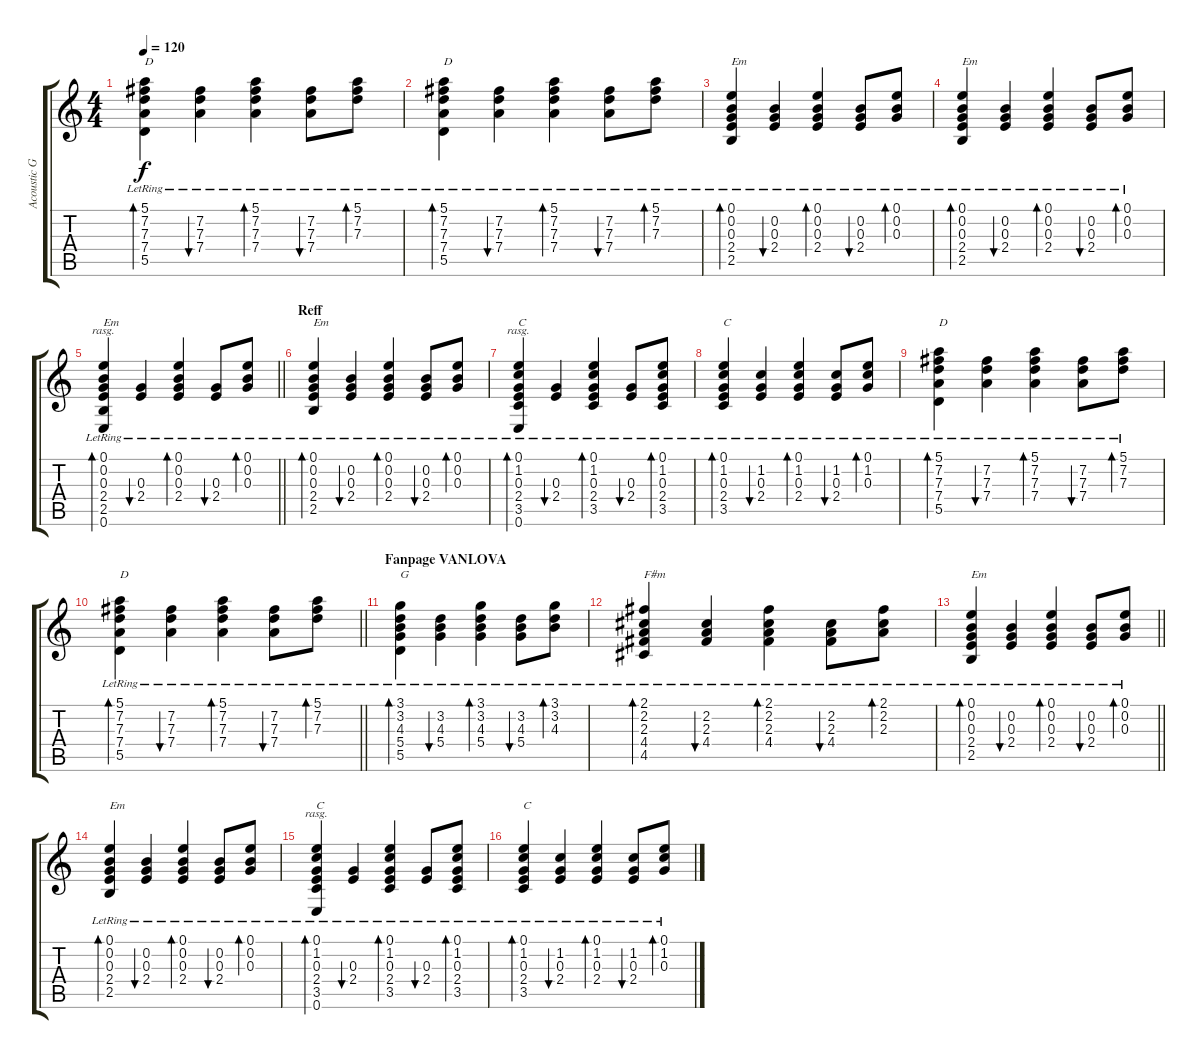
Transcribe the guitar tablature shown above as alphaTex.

\track ("Acoustic Guitar" "Acoustic G") {instrument acousticguitarsteel}
\staff {score tabs}
\tuning (E4 B3 G3 D3 A2 E2) {hide}
\ts (4 4)
\tempo 120
\clef g2
\ks c
(5.1 7.2 7.3{lr} 7.4 5.5).4{bd 60 txt "D" dy f} (7.2 7.3{lr} 7.4).4{bu 60} (5.1 7.2 7.3{lr} 7.4).4{bd 60} (7.2 7.3{lr} 7.4).8{bu 60} (5.1 7.2 7.3{lr}).8{bd 60} |
(5.1 7.2 7.3{lr} 7.4 5.5).4{bd 60 txt "D"} (7.2 7.3{lr} 7.4).4{bu 60} (5.1 7.2 7.3{lr} 7.4).4{bd 60} (7.2 7.3{lr} 7.4).8{bu 60} (5.1 7.2 7.3{lr}).8{bd 60} |
(0.1 0.2 0.3{lr} 2.4 2.5).4{bd 60 txt "Em"} (0.2 0.3{lr} 2.4).4{bu 60} (0.1 0.2 0.3{lr} 2.4).4{bd 60} (0.2 0.3{lr} 2.4).8{bu 60} (0.1 0.2 0.3{lr}).8{bd 60} |
(0.1 0.2 0.3{lr} 2.4 2.5).4{bd 60 txt "Em"} (0.2 0.3{lr} 2.4).4{bu 60} (0.1 0.2 0.3{lr} 2.4).4{bd 60} (0.2 0.3{lr} 2.4).8{bu 60} (0.1 0.2 0.3{lr}).8{bd 60} |
\barLineRight lightlight
(0.1 0.2 0.3{lr} 2.4 2.5 0.6).4{bd 240 rasg ii txt "Em"} (0.3{lr} 2.4).4{bu 60} (0.1 0.2 0.3{lr} 2.4).4{bd 60} (0.3{lr} 2.4).8{bu 60} (0.1 0.2 0.3{lr}).8{bd 60} |
\section ("" "Reff")
(0.1 0.2 0.3{lr} 2.4 2.5).4{bd 60 txt "Em"} (0.2 0.3{lr} 2.4).4{bu 60} (0.1 0.2 0.3{lr} 2.4).4{bd 60} (0.2 0.3{lr} 2.4).8{bu 60} (0.1 0.2 0.3{lr}).8{bd 60} |
(0.1 1.2 0.3{lr} 2.4 3.5 0.6).4{bd 240 rasg ii txt "C"} (0.3{lr} 2.4).4{bu 60} (0.1 1.2 0.3{lr} 2.4 3.5).4{bd 60} (0.3{lr} 2.4).8{bu 60} (0.1 1.2 0.3{lr} 2.4 3.5).8{bd 60} |
(0.1 1.2 0.3{lr} 2.4 3.5).4{bd 60 txt "C"} (1.2 0.3{lr} 2.4).4{bu 60} (0.1 1.2 0.3{lr} 2.4).4{bd 60} (1.2 0.3{lr} 2.4).8{bu 60} (0.1 1.2 0.3{lr}).8{bd 60} |
(5.1 7.2 7.3{lr} 7.4 5.5).4{bd 60 txt "D"} (7.2 7.3{lr} 7.4).4{bu 60} (5.1 7.2 7.3{lr} 7.4).4{bd 60} (7.2 7.3{lr} 7.4).8{bu 60} (5.1 7.2 7.3{lr}).8{bd 60} |
\barLineRight lightlight
(5.1 7.2 7.3{lr} 7.4 5.5).4{bd 60 txt "D"} (7.2 7.3{lr} 7.4).4{bu 60} (5.1 7.2 7.3{lr} 7.4).4{bd 60} (7.2 7.3{lr} 7.4).8{bu 60} (5.1 7.2 7.3{lr}).8{bd 60} |
\section ("" "Fanpage VANLOVA")
(3.1 3.2 4.3{lr} 5.4 5.5).4{bd 60 txt "G"} (3.2 4.3{lr} 5.4).4{bu 60} (3.1 3.2 4.3{lr} 5.4).4{bd 60} (3.2 4.3{lr} 5.4).8{bu 60} (3.1 3.2 4.3{lr}).8{bd 60} |
(2.1 2.2 2.3{lr} 4.4 4.5).4{bd 60 txt "F#m"} (2.2 2.3{lr} 4.4).4{bu 60} (2.1 2.2 2.3{lr} 4.4).4{bd 60} (2.2 2.3{lr} 4.4).8{bu 60} (2.1 2.2 2.3{lr}).8{bd 60} |
\barLineRight lightlight
(0.1 0.2 0.3{lr} 2.4 2.5).4{bd 60 txt "Em"} (0.2 0.3{lr} 2.4).4{bu 60} (0.1 0.2 0.3{lr} 2.4).4{bd 60} (0.2 0.3{lr} 2.4).8{bu 60} (0.1 0.2 0.3{lr}).8{bd 60} |
(0.1 0.2 0.3{lr} 2.4 2.5).4{bd 60 txt "Em"} (0.2 0.3{lr} 2.4).4{bu 60} (0.1 0.2 0.3{lr} 2.4).4{bd 60} (0.2 0.3{lr} 2.4).8{bu 60} (0.1 0.2 0.3{lr}).8{bd 60} |
(0.1 1.2 0.3{lr} 2.4 3.5 0.6).4{bd 240 rasg ii txt "C"} (0.3{lr} 2.4).4{bu 60} (0.1 1.2 0.3{lr} 2.4 3.5).4{bd 60} (0.3{lr} 2.4).8{bu 60} (0.1 1.2 0.3{lr} 2.4 3.5).8{bd 60} |
(0.1 1.2 0.3{lr} 2.4 3.5).4{bd 60 txt "C"} (1.2 0.3{lr} 2.4).4{bu 60} (0.1 1.2 0.3{lr} 2.4).4{bd 60} (1.2 0.3{lr} 2.4).8{bu 60} (0.1 1.2 0.3{lr}).8{bd 60}
